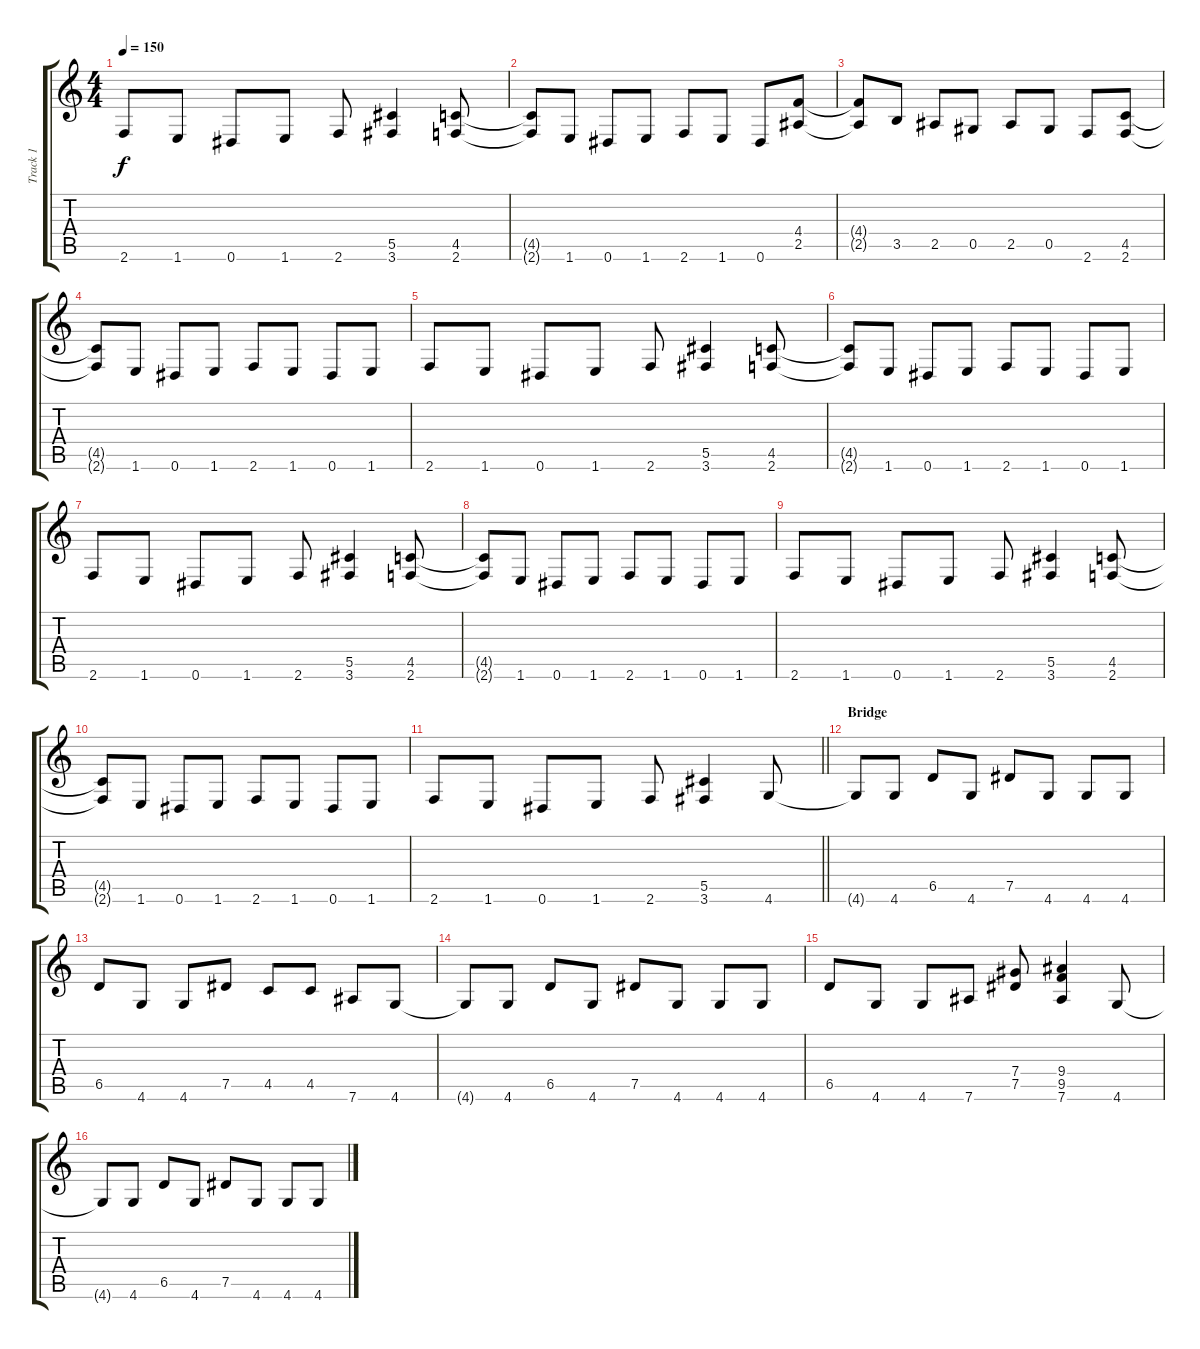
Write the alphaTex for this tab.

\track ("Track 1" "Track 1") {instrument distortionguitar}
\staff {score tabs}
\tuning (Eb4 Bb3 Gb3 Db3 Ab2 Eb2) {hide}
\ts (4 4)
\tempo 150
\clef g2
\ks c
2.6.8{dy f} 1.6.8 0.6.8 1.6.8 2.6.8 (5.5 3.6).4 (4.5 2.6).8 |
(4.5{t} 2.6{t}).8 1.6.8 0.6.8 1.6.8 2.6.8 1.6.8 0.6.8 (4.4 2.5).8 |
(4.4{t} 2.5{t}).8 3.5.8 2.5.8 0.5.8 2.5.8 0.5.8 2.6.8 (4.5 2.6).8 |
(4.5{t} 2.6{t}).8 1.6.8 0.6.8 1.6.8 2.6.8 1.6.8 0.6.8 1.6.8 |
2.6.8 1.6.8 0.6.8 1.6.8 2.6.8 (5.5 3.6).4 (4.5 2.6).8 |
(4.5{t} 2.6{t}).8 1.6.8 0.6.8 1.6.8 2.6.8 1.6.8 0.6.8 1.6.8 |
2.6.8 1.6.8 0.6.8 1.6.8 2.6.8 (5.5 3.6).4 (4.5 2.6).8 |
(4.5{t} 2.6{t}).8 1.6.8 0.6.8 1.6.8 2.6.8 1.6.8 0.6.8 1.6.8 |
2.6.8 1.6.8 0.6.8 1.6.8 2.6.8 (5.5 3.6).4 (4.5 2.6).8 |
(4.5{t} 2.6{t}).8 1.6.8 0.6.8 1.6.8 2.6.8 1.6.8 0.6.8 1.6.8 |
\barLineRight lightlight
2.6.8 1.6.8 0.6.8 1.6.8 2.6.8 (5.5 3.6).4 4.6.8 |
\section ("" "Bridge")
4.6{t}.8 4.6.8 6.5.8 4.6.8 7.5.8 4.6.8 4.6.8 4.6.8 |
6.5.8 4.6.8 4.6.8 7.5.8 4.5.8 4.5.8 7.6.8 4.6.8 |
4.6{t}.8 4.6.8 6.5.8 4.6.8 7.5.8 4.6.8 4.6.8 4.6.8 |
6.5.8 4.6.8 4.6.8 7.6.8 (7.4 7.5).8 (9.4 9.5 7.6).4 4.6.8 |
4.6{t}.8 4.6.8 6.5.8 4.6.8 7.5.8 4.6.8 4.6.8 4.6.8
